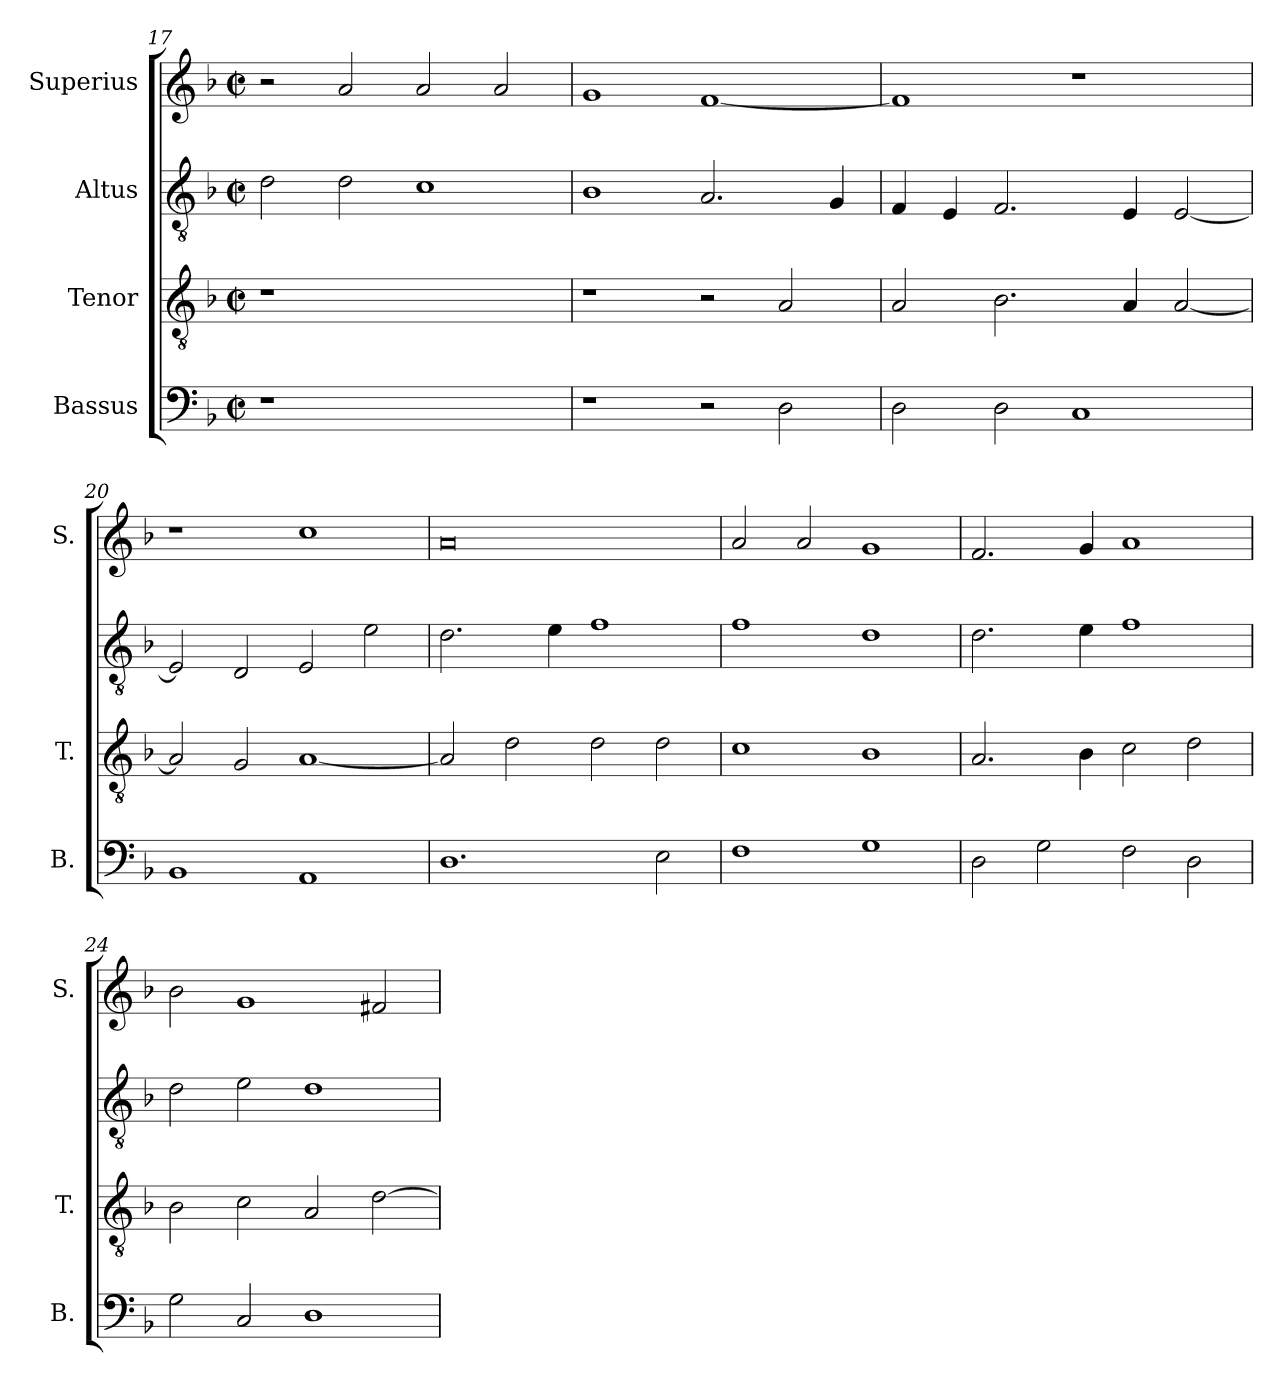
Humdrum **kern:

**kern	**kern	**kern	**kern
*part4	*part3	*part2	*part1
*staff4	*staff3	*staff2	*staff1
*I"Bassus	*I"Tenor	*I"Altus	*I"Superius
*I'B.	*I'T.	*	*I'S.
!!LO:LB:g=z
*clefF4	*clefGv2	*clefGv2	*clefG2
*	*ITrd7c12	*ITrd7c12	*
*k[b-]	*k[b-]	*k[b-]	*k[b-]
*F:	*F:	*F:	*F:
*M2/2	*M2/2	*M2/2	*M2/2
*met(c|)	*met(c|)	*met(c|)	*met(c|)
=17	=17	=17	=17
!LO:N:vis=1	!LO:N:vis=1	!	!
1r	1r	2Di\	2r
.	.	2Di\	2ai/
1ryy	1ryy	1Ci	2ai/
.	.	.	2ai/
=18	=18	=18	=18
1r	1r	1BB-i	1gi
2r	2r	2.AAi/	[<1fi
2Di\	2AAi/	.	.
.	.	4GGi/	.
=19	=19	=19	=19
2Di\	2AAi/	4FFi/	1fi]
.	.	4EEi/	.
2Di\	2.BB-i\	2.FFi/	.
1Ci	.	.	1r
.	4AAi/	4EEi/	.
.	[<2AAi/	[<2EEi/	.
=20	=20	=20	=20
1BB-i	2AAi/]	2EEi/]	1r
.	2GGi/	2DDi/	.
1AAi	[<1AAi	2EEi/	1cci
.	.	2Ei\	.
=21	=21	=21	=21
1.Di	2AAi/]	2.Di\	0ai
.	2Di\	.	.
.	.	4Ei\	.
.	2Di\	1Fi	.
2Ei\	2Di\	.	.
!!LO:PB:g=z
=22	=22	=22	=22
1Fi	1Ci	1Fi	2ai/
.	.	.	2ai/
1Gi	1BB-i	1Di	1gi
=23	=23	=23	=23
2Di\	2.AAi/	2.Di\	2.fi/
2Gi\	.	.	.
.	4BB-i\	4Ei\	4gi/
2Fi\	2Ci\	1Fi	1ai
2Di\	2Di\	.	.
=24	=24	=24	=24
2Gi\	2BB-i\	2Di\	2b-i\
2Ci/	2Ci\	2Ei\	1gi
1Di	2AAi/	1Di	.
.	[>2Di\	.	2f#Xi/
=	=	=	=
*-	*-	*-	*-
